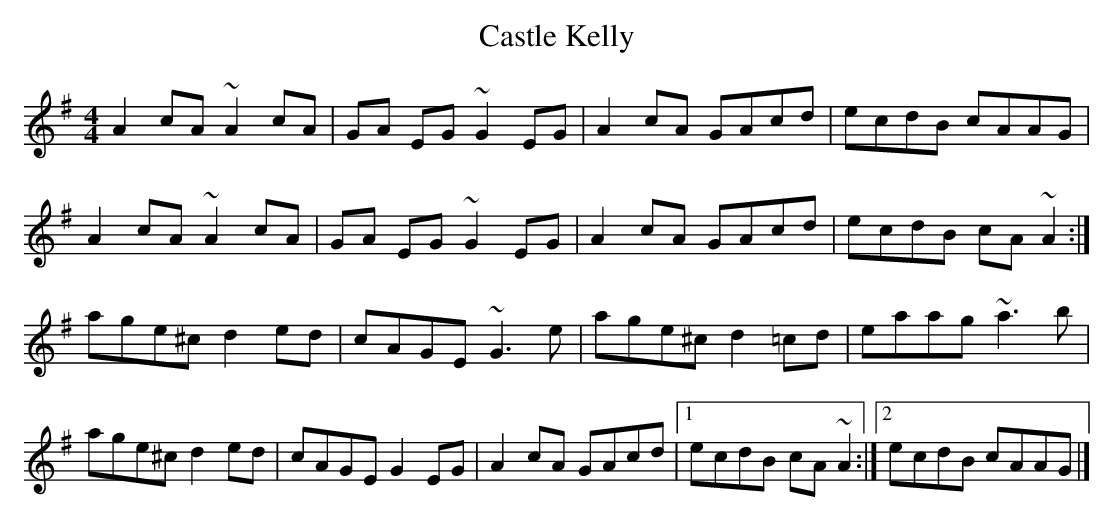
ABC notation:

X:1
T:Castle Kelly
L:1/8
M:4/4
K:Ador
A2cA ~A2cA|GA EG ~G2 EG|A2cA GAcd|ecdB cAAG|
A2cA ~A2cA|GA EG ~G2 EG|A2cA GAcd|ecdB cA~A2:|
age^c d2ed|cAGE ~G3e|age^c d2=cd|eaag ~a3b|
age^c d2ed|cAGE G2EG|A2cA GAcd|1 ecdB cA~A2:|2 ecdB cAAG|]
